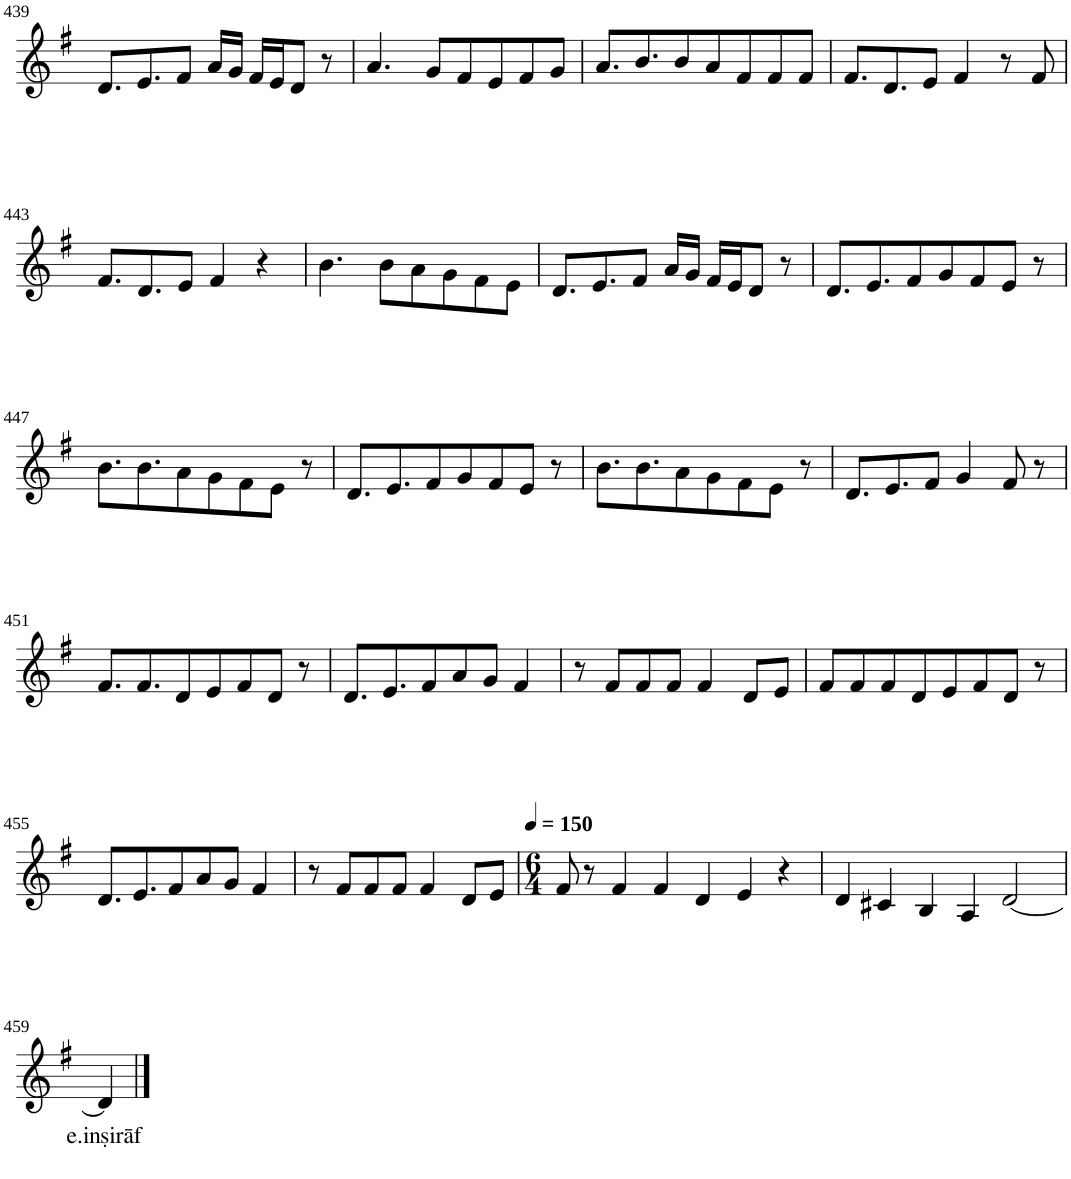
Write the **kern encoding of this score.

**kern	**text
*part1	*part1
*staff1	*staff1
*I"Violin	*
!!LO:PB:g=z
*clefG2	*
*k[f#]	*
*G:	*
*M8/8	*
=439	=439
8.d/L	.
8.e/	.
8f#/J	.
16a/LL	.
16g/JJ	.
16f#/LL	.
16e/J	.
8d/J	.
8r	.
=440	=440
4.a/	.
8g/L	.
8f#/	.
8e/	.
8f#/	.
8g/J	.
=441	=441
8.a/L	.
8.b/	.
8b/	.
8a/	.
8f#/	.
8f#/	.
8f#/J	.
=442	=442
8.f#/L	.
8.d/	.
8e/J	.
4f#/	.
8r	.
8f#/	.
!!LO:LB:g=z
=443	=443
8.f#/L	.
8.d/	.
8e/J	.
4f#/	.
4r	.
=444	=444
4.b\	.
8b\L	.
8a\	.
8g\	.
8f#\	.
8e\J	.
=445	=445
8.d/L	.
8.e/	.
8f#/J	.
16a/LL	.
16g/JJ	.
16f#/LL	.
16e/J	.
8d/J	.
8r	.
=446	=446
8.d/L	.
8.e/	.
8f#/	.
8g/	.
8f#/	.
8e/J	.
8r	.
!!LO:LB:g=z
=447	=447
8.b\L	.
8.b\	.
8a\	.
8g\	.
8f#\	.
8e\J	.
8r	.
=448	=448
8.d/L	.
8.e/	.
8f#/	.
8g/	.
8f#/	.
8e/J	.
8r	.
=449	=449
8.b\L	.
8.b\	.
8a\	.
8g\	.
8f#\	.
8e\J	.
8r	.
=450	=450
8.d/L	.
8.e/	.
8f#/J	.
4g/	.
8f#/	.
8r	.
!!LO:LB:g=z
=451	=451
8.f#/L	.
8.f#/	.
8d/	.
8e/	.
8f#/	.
8d/J	.
8r	.
=452	=452
8.d/L	.
8.e/	.
8f#/	.
8a/	.
8g/J	.
4f#/	.
=453	=453
8r	.
8f#/L	.
8f#/	.
8f#/J	.
4f#/	.
8d/L	.
8e/J	.
=454	=454
8f#/L	.
8f#/	.
8f#/	.
8d/	.
8e/	.
8f#/	.
8d/J	.
8r	.
!!LO:LB:g=z
=455	=455
8.d/L	.
8.e/	.
8f#/	.
8a/	.
8g/J	.
4f#/	.
=456	=456
8r	.
8f#/L	.
8f#/	.
8f#/J	.
4f#/	.
8d/L	.
8e/J	.
=457	=457
*M6/4	*
*MM150	*
8f#/	.
8r	.
4f#/	.
4f#/	.
4d/	.
4e/	.
4r	.
=458	=458
4d/	.
4c#X/	.
4B/	.
4A/	.
[2d/	.
!!LO:LB:g=z
=459	=459
!	!LO:LY:b
4d/]	e.inṣirāf
==	==
*-	*-
